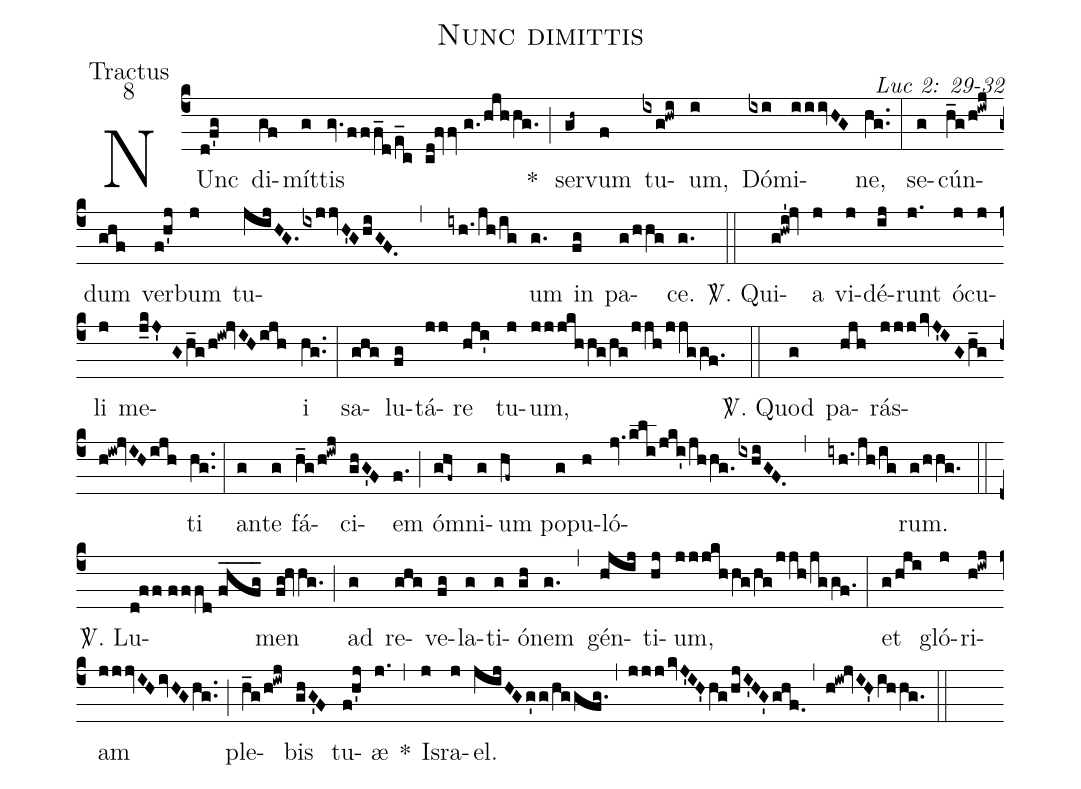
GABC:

name: Nunc dimittis;
office-part: Tractus;
mode: 8;
commentary: Luc 2: 29-32;
%%
(c4) NUnc(d!f'g) di(gf)mít(g)tis(gv./fff_d/e_c cd!fvv//g./hjhhg.) *(;) ser(gh~)vum(f) tu(ixg!hwi)um,(i) Dó(ixi)mi(iiivHG)ne,(hg..) (:)
se(g)cún(h_g/h!iwj)dum(ghf) ver(f!h'j)bum(j) tu(jijHG./ixjjvH'G/hiGF. , iyh./jh/ig)um(g.) in(fg) pa(g/hhg)ce.(g.) (::)
<sp>V/</sp>. Qui(g!hwi'!jv)a(j) vi(j)dé(ij)runt(j.) ó(j)cu(j)li(j) me(j_kJ'G/h_g/h!iw!jvIH/ijh)i(hg..) (:)
sa(ghg)lu(fg)tá(jj)re(hji') tu(j)um,(jjjkhhg/hg/jjh/jjggf.) (::)
<sp>V/</sp>. Quod(g) pa(hjh)rás(jjj/kvJ'IG/h_g/h!iw!jvIH/ijh)ti(hg..) (:)
an(g)te(g) fá(h_g/h!iwj)ci(ghG'F)em(f.) (;) óm(ghf~)ni(g)um(hf~) po(g)pu(h)ló(jv./kli/jki'/jhhg./ixhiGF. , iyh./jh/ig)rum.(g/hhg.) (::)
<sp>V/</sp>. Lu(d!ff//fffd//fhfg____)men(fg!hvhg.) (;) ad(g) re(ghg)ve(fg)la(g)ti(g)ó(gh)nem(g.) (,) gén(hjij)ti(hj)um,(jjjkhhg/hg/jjh/jggf.) (:)
et(g/hji) gló(j)ri(h!iwj)am(jjjvIH/ivHG/hg..) (;) ple(h_g/h!iwj)bis(ghG'F) tu(f!h'j)æ(j.) *(,) Is(j)ra(j)el.(jijHG/g'g/hggfg.) (,) (jjj/kvJ'IH'/hg/hjI'HG'/ghf.) (,) (h!iw!jvIH'/ihhg.) (::)
